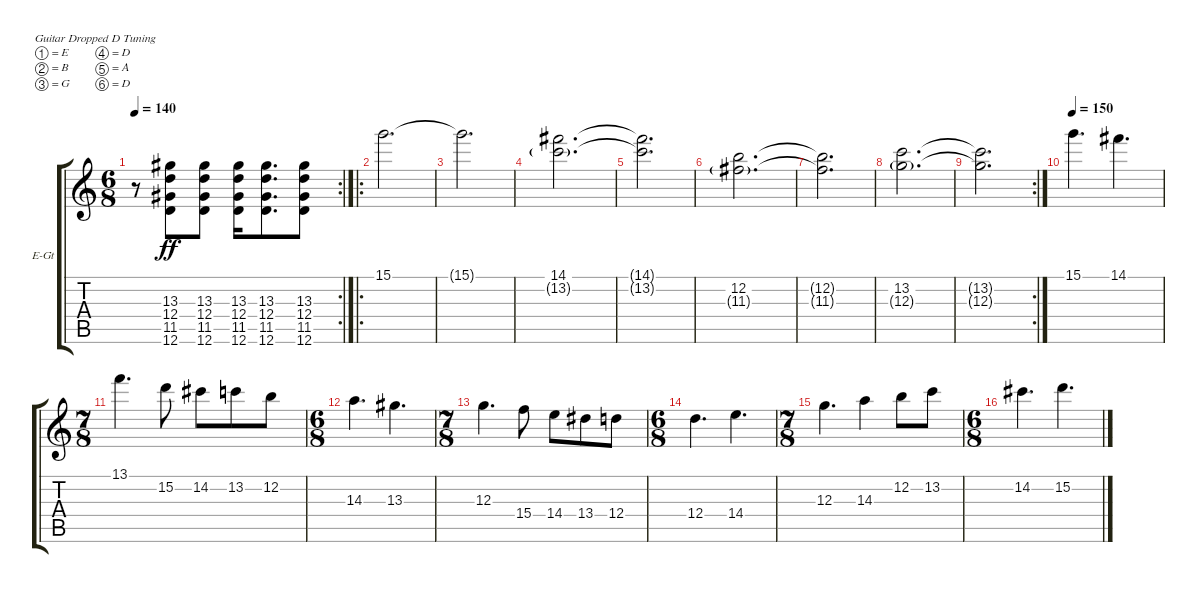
\defaultSystemsLayout 4
\bracketExtendMode groupsimilarinstruments
\firstSystemTrackNameOrientation horizontal
\otherSystemsTrackNameOrientation horizontal
\track ("Lead" "E-Gt") {instrument overdrivenguitar}
\staff {score tabs}
\tuning (E4 B3 G3 D3 A2 D2)
\rc 2
\ts (6 8)
\tempo 140
\clef g2
\ks c
r.8{dy ff} (12.6 11.5 12.4 13.3).8 (12.6 13.3 11.5 12.4).8 (12.6 13.3 11.5 12.4).16 (12.6 13.3 11.5 12.4).8{d} (12.6 13.3 11.5 12.4).8 |
\ro
15.1.2{d} |
15.1{t}.2{d} |
(13.2{g} 14.1).2{d} |
(14.1{t} 13.2{t}).2{d} |
(11.3{g} 12.2).2{d} |
(11.3{t} 12.2{t}).2{d} |
(13.2 12.3{g}).2{d} |
\rc 2
(13.2{t} 12.3{t}).2{d} |
\tempo 150
15.1.4{d} 14.1.4{d} |
\ts (7 8)
13.1.4{d} 15.2.8 14.2.8 13.2.8 12.2.8 |
\ts (6 8)
14.3.4{d} 13.3.4{d} |
\ts (7 8)
12.3.4{d} 15.4.8 14.4.8 13.4.8 12.4.8 |
\ts (6 8)
12.4.4{d} 14.4.4{d} |
\ts (7 8)
12.3.4{d} 14.3.4 12.2.8 13.2.8 |
\ts (6 8)
14.2.4{d} 15.2.4{d}
